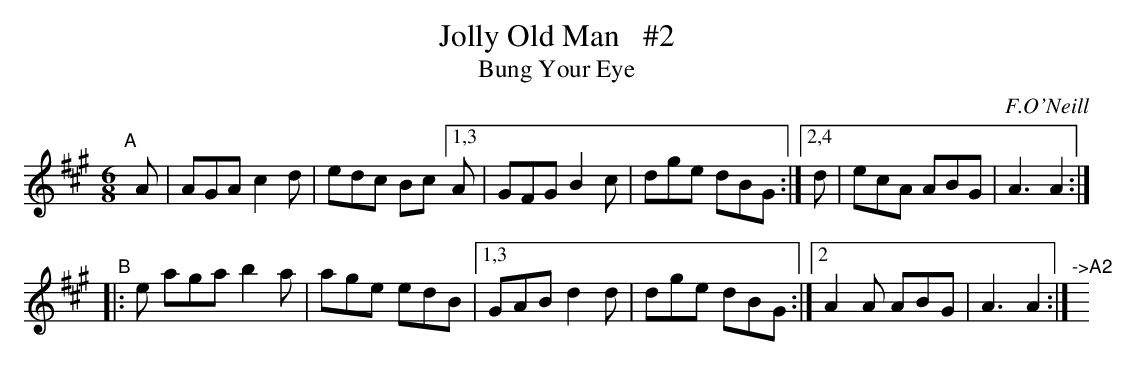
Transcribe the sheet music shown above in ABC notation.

X:1
T: Jolly Old Man   #2
T: Bung Your Eye
O: F.O'Neill
M: 6/8
L: 1/8
K: A
"^A"[|] A \
|  AGA c2d | edc Bc [1,3 A | GFG B2c | dge dBG :|[2,4 d | ecA ABG | A3 A2 :|
"^B"|: e \
aga b2a | age edB |[1,3 GAB d2d | dge dBG :|[2 A2A ABG | A3 A2 :| "^->A2"y6
